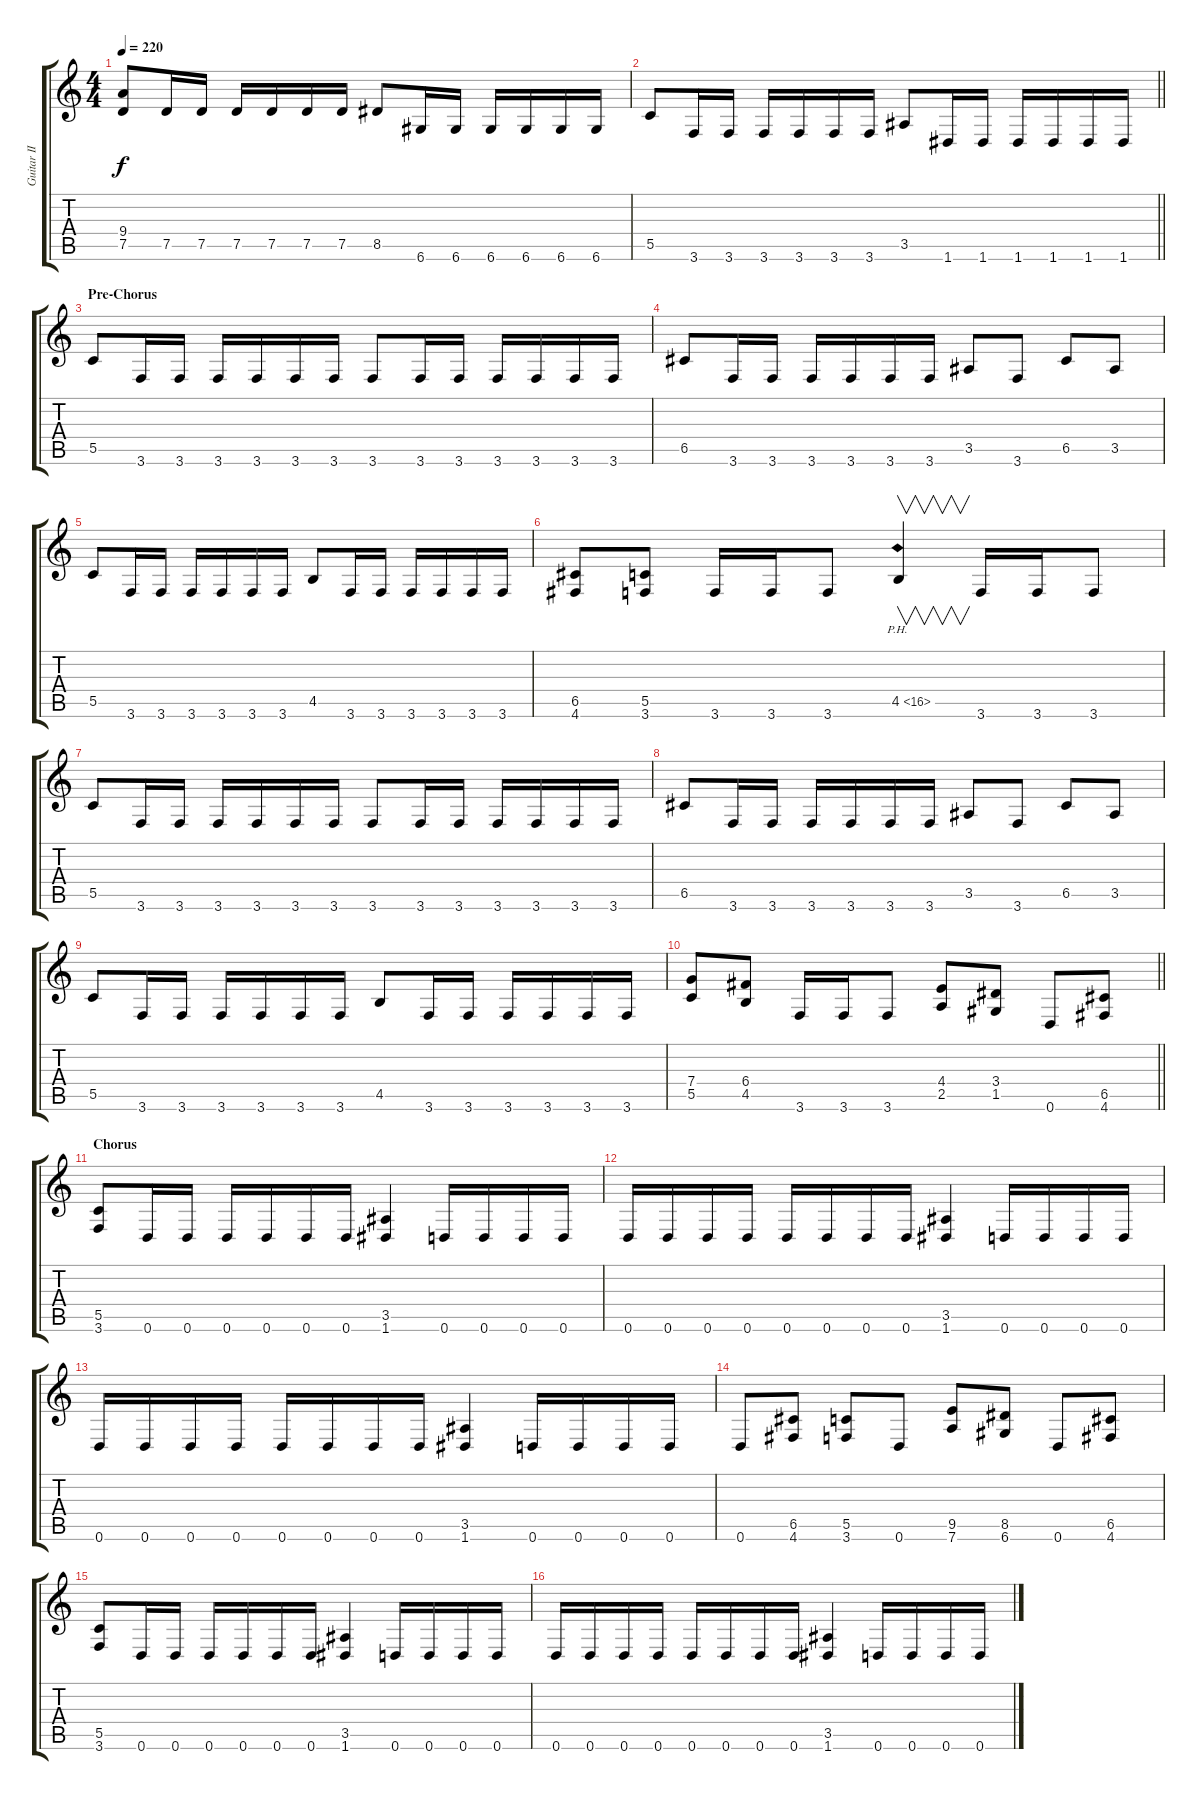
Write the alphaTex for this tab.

\track ("Guitar II" "Guitar II") {instrument distortionguitar}
\staff {score tabs}
\tuning (D4 A3 F3 C3 G2 D2) {hide}
\ts (4 4)
\tempo 220
\clef g2
\ks c
(9.4 7.5).8{dy f} 7.5.16 7.5.16 7.5.16 7.5.16 7.5.16 7.5.16 8.5.8 6.6.16 6.6.16 6.6.16 6.6.16 6.6.16 6.6.16 |
\barLineRight lightlight
5.5.8 3.6.16 3.6.16 3.6.16 3.6.16 3.6.16 3.6.16 3.5.8 1.6.16 1.6.16 1.6.16 1.6.16 1.6.16 1.6.16 |
\section ("" "Pre-Chorus")
5.5.8 3.6.16 3.6.16 3.6.16 3.6.16 3.6.16 3.6.16 3.6.8 3.6.16 3.6.16 3.6.16 3.6.16 3.6.16 3.6.16 |
6.5.8 3.6.16 3.6.16 3.6.16 3.6.16 3.6.16 3.6.16 3.5.8 3.6.8 6.5.8 3.5.8 |
5.5.8 3.6.16 3.6.16 3.6.16 3.6.16 3.6.16 3.6.16 4.5.8 3.6.16 3.6.16 3.6.16 3.6.16 3.6.16 3.6.16 |
(6.5 4.6).8 (5.5 3.6).8 3.6.16 3.6.16 3.6.8 4.5{ph 12}.4{v} 3.6.16 3.6.16 3.6.8 |
5.5.8 3.6.16 3.6.16 3.6.16 3.6.16 3.6.16 3.6.16 3.6.8 3.6.16 3.6.16 3.6.16 3.6.16 3.6.16 3.6.16 |
6.5.8 3.6.16 3.6.16 3.6.16 3.6.16 3.6.16 3.6.16 3.5.8 3.6.8 6.5.8 3.5.8 |
5.5.8 3.6.16 3.6.16 3.6.16 3.6.16 3.6.16 3.6.16 4.5.8 3.6.16 3.6.16 3.6.16 3.6.16 3.6.16 3.6.16 |
\barLineRight lightlight
(7.4 5.5).8 (6.4 4.5).8 3.6.16 3.6.16 3.6.8 (4.4 2.5).8 (3.4 1.5).8 0.6.8 (6.5 4.6).8 |
\section ("" "Chorus")
(5.5 3.6).8 0.6.16 0.6.16 0.6.16 0.6.16 0.6.16 0.6.16 (3.5 1.6).4 0.6.16 0.6.16 0.6.16 0.6.16 |
0.6.16 0.6.16 0.6.16 0.6.16 0.6.16 0.6.16 0.6.16 0.6.16 (3.5 1.6).4 0.6.16 0.6.16 0.6.16 0.6.16 |
0.6.16 0.6.16 0.6.16 0.6.16 0.6.16 0.6.16 0.6.16 0.6.16 (3.5 1.6).4 0.6.16 0.6.16 0.6.16 0.6.16 |
0.6.8 (6.5 4.6).8 (5.5 3.6).8 0.6.8 (9.5 7.6).8 (8.5 6.6).8 0.6.8 (6.5 4.6).8 |
(5.5 3.6).8 0.6.16 0.6.16 0.6.16 0.6.16 0.6.16 0.6.16 (3.5 1.6).4 0.6.16 0.6.16 0.6.16 0.6.16 |
0.6.16 0.6.16 0.6.16 0.6.16 0.6.16 0.6.16 0.6.16 0.6.16 (3.5 1.6).4 0.6.16 0.6.16 0.6.16 0.6.16
